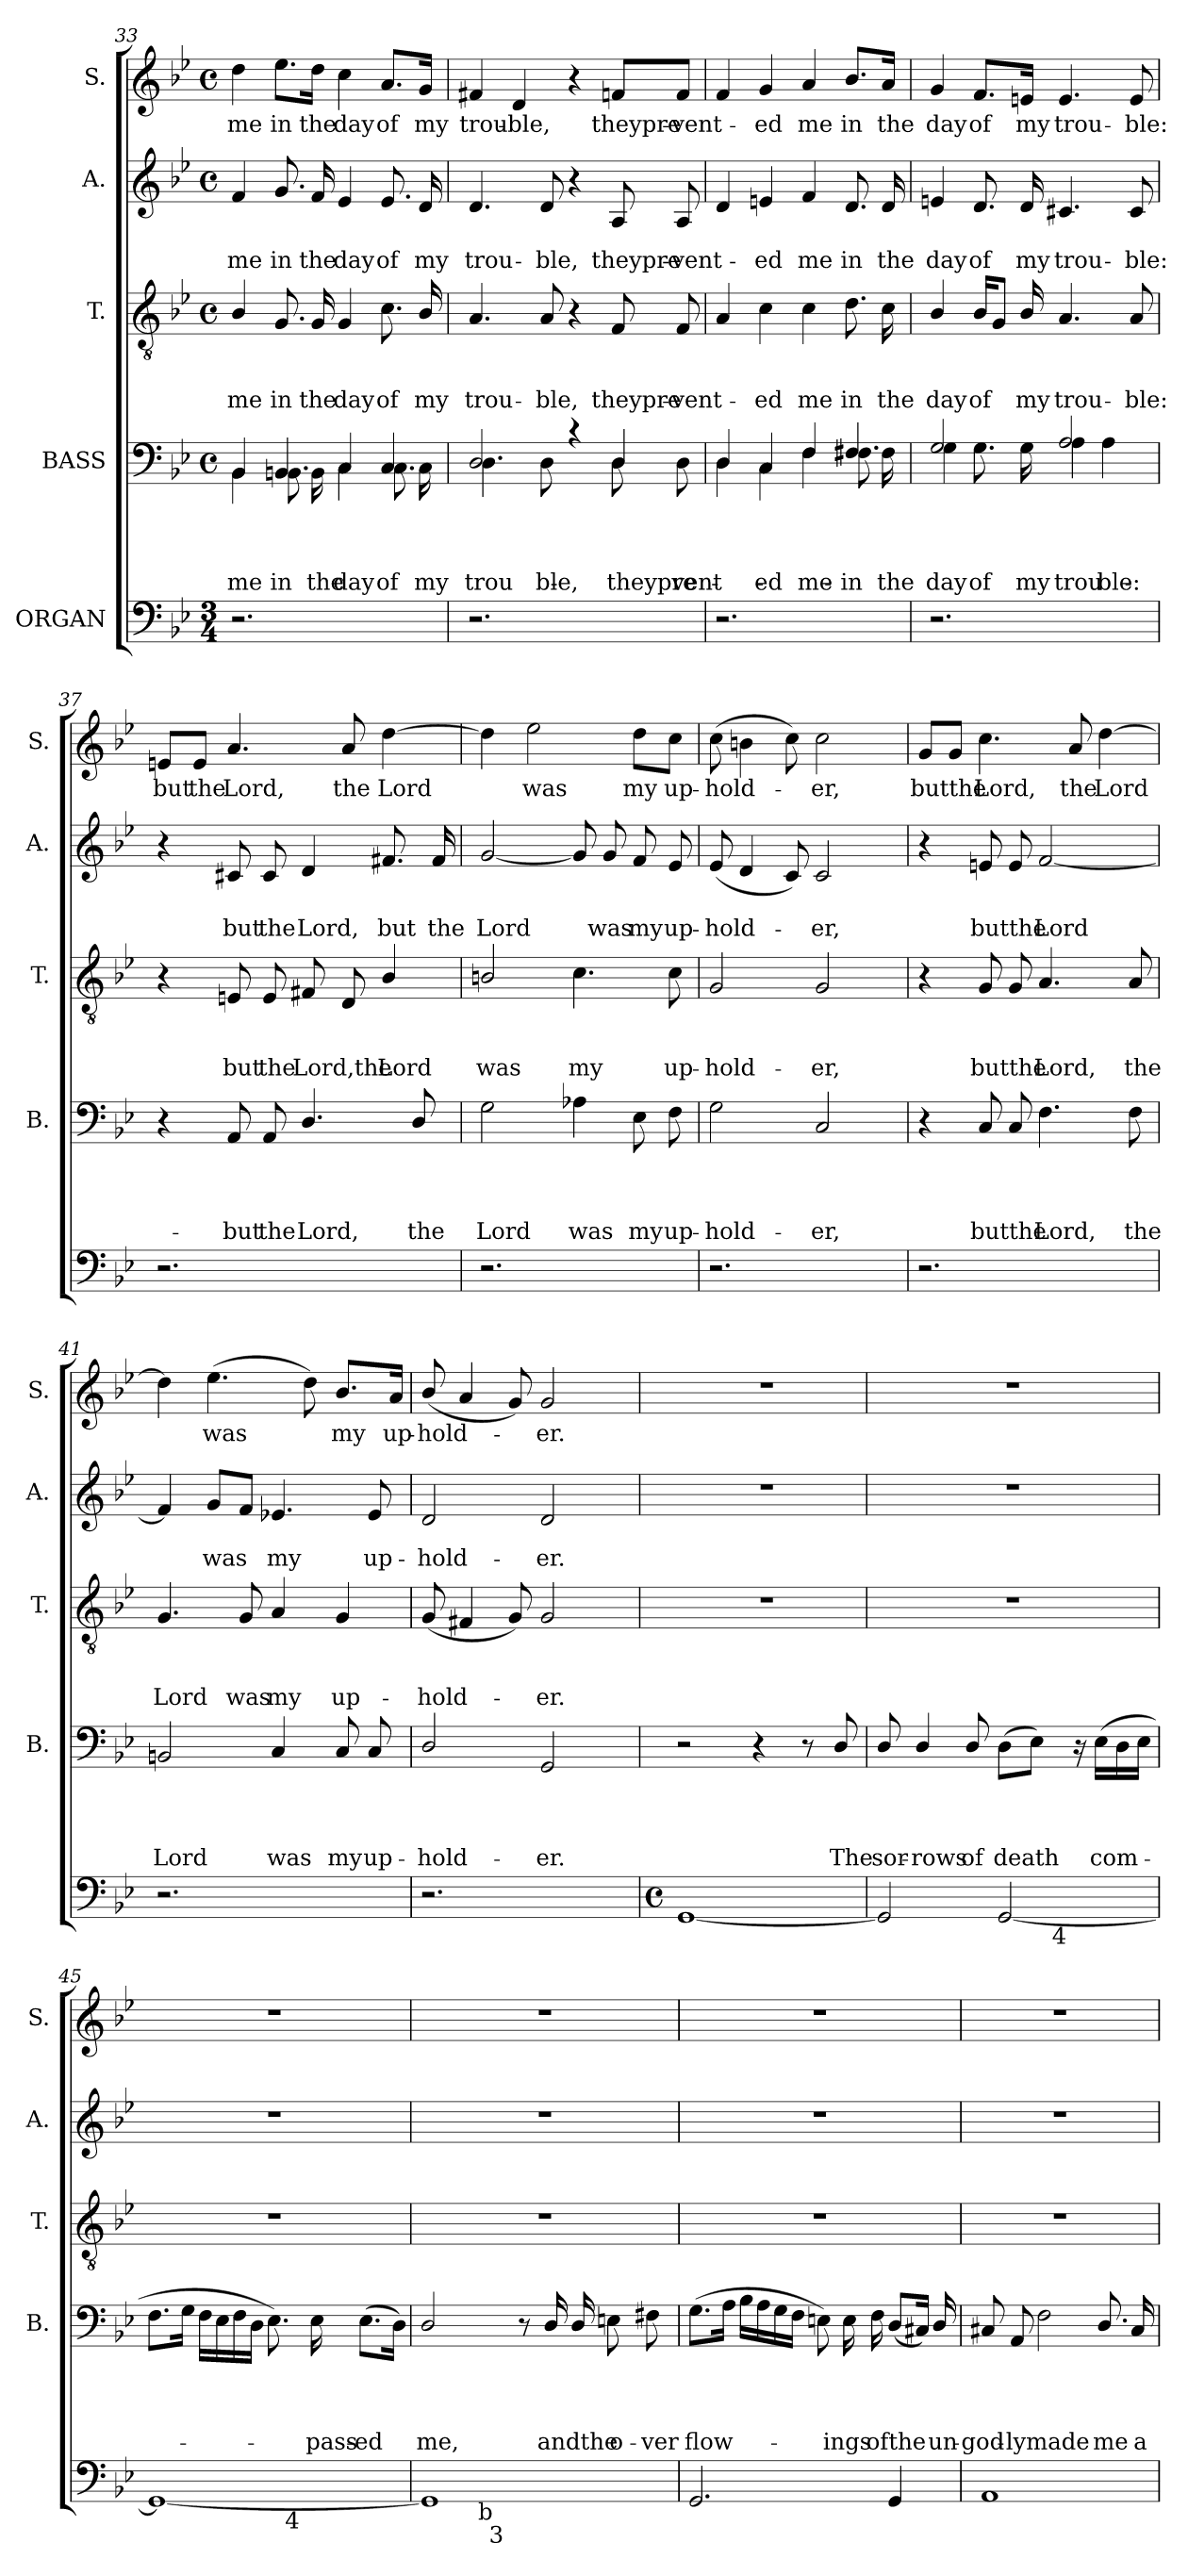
**kern	**kern	**text	**text	**text	**text	**kern	**text	**text	**text	**kern	**text	**text	**kern	**text
*part5	*part4	*part4	*part4	*part4	*part4	*part3	*part3	*part3	*part3	*part2	*part2	*part2	*part1	*part1
*staff5	*staff4	*staff4	*staff4	*staff4	*staff4	*staff3	*staff3	*staff3	*staff3	*staff2	*staff2	*staff2	*staff1	*staff1
*I"ORGAN	*I"BASS	*	*	*	*	*I"T.	*	*	*	*I"A.	*	*	*I"S.	*
*	*I'B.	*	*	*	*	*I'T.	*	*	*	*I'A.	*	*	*I'S.	*
*clefF4	*clefF4	*	*	*	*	*clefGv2	*	*	*	*clefG2	*	*	*clefG2	*
*k[b-e-]	*k[b-e-]	*	*	*	*	*k[b-e-]	*	*	*	*k[b-e-]	*	*	*k[b-e-]	*
*B-:	*B-:	*	*	*	*	*B-:	*	*	*	*B-:	*	*	*B-:	*
*M3/4	*M4/4	*	*	*	*	*M4/4	*	*	*	*M4/4	*	*	*M4/4	*
*	*met(c)	*	*	*	*	*met(c)	*	*	*	*met(c)	*	*	*met(c)	*
=33	=33	=33	=33	=33	=33	=33	=33	=33	=33	=33	=33	=33	=33	=33
!	!	!	!	!	!LO:LY:b	!	!	!	!LO:LY:b	!	!	!LO:LY:b	!	!LO:LY:b
*	*^	*	*	*	*	*	*	*	*	*	*	*	*	*
2.r	4BB-/	4BB-\	.	.	.	-me	4B-/	.	.	me	4f/	.	me	4dd\	me
!	!	!	!	!	!	!LO:LY:b	!	!	!	!LO:LY:b	!	!	!LO:LY:b	!	!LO:LY:b
.	4BBn/	8.BB\	.	.	.	in	8.G/	.	.	in	8.g/	.	in	8.ee-\L	in
!	!	!	!	!	!	!LO:LY:b	!	!	!	!LO:LY:b	!	!	!LO:LY:b	!	!LO:LY:b
.	.	16BB\	.	.	.	the	16G/	.	.	the	16f/	.	the	16dd\Jk	the
!	!	!	!	!	!	!LO:LY:b	!	!	!	!LO:LY:b	!	!	!LO:LY:b	!	!LO:LY:b
.	4C/	4C\	.	.	.	day	4G/	.	.	day	4e-/	.	day	4cc\	day
!	!	!	!	!	!	!LO:LY:b	!	!	!	!LO:LY:b	!	!	!LO:LY:b	!	!LO:LY:b
4ryy	4C/	8.C\	.	.	.	of	8.c\	.	.	of	8.e-/	.	of	8.a/L	of
!	!	!	!	!	!	!LO:LY:b	!	!	!	!LO:LY:b	!	!	!LO:LY:b	!	!LO:LY:b
.	.	16C\	.	.	.	my	16B-/	.	.	my	16d/	.	my	16g/Jk	my
=34	=34	=34	=34	=34	=34	=34	=34	=34	=34	=34	=34	=34	=34	=34	=34
!	!	!	!	!	!	!LO:LY:b	!	!	!	!LO:LY:b	!	!	!LO:LY:b	!	!LO:LY:b
2.r	2D/	4.D\	.	.	.	trou-	4.A/	.	.	trou-	4.d/	.	trou-	4f#X/	trou-
!	!	!	!	!	!	!	!	!	!	!	!	!	!	!	!LO:LY:b
.	.	.	.	.	.	.	.	.	.	.	.	.	.	4d/	-ble,
!	!	!	!	!	!	!LO:LY:b	!	!	!	!LO:LY:b	!	!	!LO:LY:b	!	!
.	.	8D\	.	.	.	-ble,	8A/	.	.	-ble,	8d/	.	-ble,	.	.
.	4rc	4ryy	.	.	.	.	4r	.	.	.	4r	.	.	4r	.
!	!	!	!	!	!	!LO:LY:b	!	!	!	!LO:LY:b	!	!	!LO:LY:b	!	!LO:LY:b
4ryy	4D/	8D\	.	.	.	-theypre-	8F/	.	.	theypre-	8A/	.	theypre-	8fn/L	theypre-
!	!	!	!	!	!	!LO:LY:b	!	!	!	!LO:LY:b	!	!	!LO:LY:b	!	!LO:LY:b
.	.	8D\	.	.	.	vent-	8F/	.	.	-vent-	8A/	.	-vent-	8f/J	-vent-
=35	=35	=35	=35	=35	=35	=35	=35	=35	=35	=35	=35	=35	=35	=35	=35
2.r	4D/	4D\	.	.	.	.	4A/	.	.	.	4d/	.	.	4f/	.
!	!	!	!	!	!	!LO:LY:b	!	!	!	!LO:LY:b	!	!	!LO:LY:b	!	!LO:LY:b
.	4C/	4C\	.	.	.	-ed	4c\	.	.	-ed	4en/	.	-ed	4g/	-ed
!	!	!	!	!	!	!LO:LY:b	!	!	!	!LO:LY:b	!	!	!LO:LY:b	!	!LO:LY:b
.	4F/	4F\	.	.	.	me	4c\	.	.	me	4f/	.	me	4a/	me
!	!	!	!	!	!	!LO:LY:b	!	!	!	!LO:LY:b	!	!	!LO:LY:b	!	!LO:LY:b
4ryy	4F#X/	8.F#\	.	.	.	in	8.d\	.	.	in	8.d/	.	in	8.b-/L	in
!	!	!	!	!	!	!LO:LY:b	!	!	!	!LO:LY:b	!	!	!LO:LY:b	!	!LO:LY:b
.	.	16F#\	.	.	.	the	16c\	.	.	the	16d/	.	the	16a/Jk	the
!!LO:LB:g=z
=36	=36	=36	=36	=36	=36	=36	=36	=36	=36	=36	=36	=36	=36	=36	=36
!	!	!	!	!	!	!LO:LY:b	!	!	!	!LO:LY:b	!	!	!LO:LY:b	!	!LO:LY:b
2.r	2G/	4G\	.	.	.	day	4B-/	.	.	day	4en/	.	day	4g/	day
!	!	!	!	!	!	!LO:LY:b	!	!	!	!LO:LY:b	!	!	!LO:LY:b	!	!LO:LY:b
.	.	8.G\	.	.	.	-of	16B-/KL	.	.	of	8.d/	.	of	8.f/L	of
.	.	.	.	.	.	.	8G/J	.	.	.	.	.	.	.	.
!	!	!	!	!	!	!LO:LY:b	!	!	!	!LO:LY:b	!	!	!LO:LY:b	!	!LO:LY:b
.	.	16G\	.	.	.	my	16B-/	.	.	my	16d/	.	my	16en/Jk	my
!	!	!	!	!	!	!LO:LY:b	!	!	!	!LO:LY:b	!	!	!LO:LY:b	!	!LO:LY:b
.	2A/	4A\	.	.	.	trou-	4.A/	.	.	trou-	4.c#X/	.	trou-	4.e/	trou-
!	!	!	!	!	!	!LO:LY:b	!	!	!	!	!	!	!	!	!
4ryy	.	4A\	.	.	.	ble:	.	.	.	.	.	.	.	.	.
!	!	!	!	!	!	!	!	!	!	!LO:LY:b	!	!	!LO:LY:b	!	!LO:LY:b
.	.	.	.	.	.	.	8A/	.	.	-ble:	8c#/	.	-ble:	8e/	-ble:
*	*v	*v	*	*	*	*	*	*	*	*	*	*	*	*	*
=37	=37	=37	=37	=37	=37	=37	=37	=37	=37	=37	=37	=37	=37	=37
!	!	!	!	!	!	!	!	!	!	!	!	!	!	!LO:LY:b
2.r	4r	.	.	.	.	4r	.	.	.	4r	.	.	8en/L	but
!	!	!	!	!	!	!	!	!	!	!	!	!	!	!LO:LY:b
.	.	.	.	.	.	.	.	.	.	.	.	.	8e/J	the
!	!	!	!	!	!LO:LY:b	!	!	!	!LO:LY:b	!	!	!LO:LY:b	!	!LO:LY:b
.	8AA/	.	.	.	but	8En/	.	.	but	8c#X/	.	but	4.a/	Lord,
!	!	!	!	!	!LO:LY:b	!	!	!	!LO:LY:b	!	!	!LO:LY:b	!	!
.	8AA/	.	.	.	the	8E/	.	.	the	8c#/	.	the	.	.
!	!	!	!	!	!LO:LY:b	!	!	!	!LO:LY:b	!	!	!LO:LY:b	!	!
.	4.D/	.	.	.	Lord,	8F#X/	.	.	Lord,the	4d/	.	Lord,	.	.
!	!	!	!	!	!	!	!	!	!	!	!	!	!	!LO:LY:b
.	.	.	.	.	.	8D/	.	.	.	.	.	.	8a/	the
!	!	!	!	!	!	!	!	!	!LO:LY:b	!	!	!LO:LY:b	!	!LO:LY:b
4ryy	.	.	.	.	.	4B-/	.	.	Lord	8.f#X/	.	but	[>4dd\	Lord
!	!	!	!	!	!LO:LY:b	!	!	!	!	!	!	!	!	!
.	8D/	.	.	.	the	.	.	.	.	.	.	.	.	.
!	!	!	!	!	!	!	!	!	!	!	!	!LO:LY:b	!	!
.	.	.	.	.	.	.	.	.	.	16f#/	.	the	.	.
=38	=38	=38	=38	=38	=38	=38	=38	=38	=38	=38	=38	=38	=38	=38
!	!	!	!	!	!LO:LY:b	!	!	!	!LO:LY:b	!	!	!LO:LY:b	!	!
2.r	2G\	.	.	.	Lord	2Bn/	.	.	was	[<2g/	.	Lord	4dd\]	.
!	!	!	!	!	!	!	!	!	!	!	!	!	!	!LO:LY:b
.	.	.	.	.	.	.	.	.	.	.	.	.	2ee-\	was
!	!	!	!	!	!LO:LY:b	!	!	!	!LO:LY:b	!	!	!	!	!
.	4A-X\	.	.	.	was	4.c\	.	.	my	8g/]	.	.	.	.
!	!	!	!	!	!	!	!	!	!	!	!	!LO:LY:b	!	!
.	.	.	.	.	.	.	.	.	.	8g/	.	was	.	.
!	!	!	!	!	!LO:LY:b	!	!	!	!	!	!	!LO:LY:b	!	!LO:LY:b
4ryy	8E-\	.	.	.	my	.	.	.	.	8f/	.	my	8dd\L	my
!	!	!	!	!	!LO:LY:b	!	!	!	!LO:LY:b	!	!	!LO:LY:b	!	!LO:LY:b
.	8F\	.	.	.	up-	8c\	.	.	up-	8e-/	.	up-	8cc\J	up-
!!LO:LB:g=z
=39	=39	=39	=39	=39	=39	=39	=39	=39	=39	=39	=39	=39	=39	=39
!	!	!	!	!	!LO:LY:b	!	!	!	!LO:LY:b	!	!	!LO:LY:b	!	!LO:LY:b
2.r	2G\	.	.	.	-hold-	2G/	.	.	-hold-	(8e-/	.	-hold-	(>8cc\	-hold-
.	.	.	.	.	.	.	.	.	.	4d/	.	.	4bn\	.
.	.	.	.	.	.	.	.	.	.	8c/)	.	.	8cc\)	.
!	!	!	!	!	!LO:LY:b	!	!	!	!LO:LY:b	!	!	!LO:LY:b	!	!LO:LY:b
.	2C/	.	.	.	-er,	2G/	.	.	-er,	2c/	.	-er,	2cc\	-er,
4ryy	.	.	.	.	.	.	.	.	.	.	.	.	.	.
=40	=40	=40	=40	=40	=40	=40	=40	=40	=40	=40	=40	=40	=40	=40
!	!	!	!	!	!	!	!	!	!	!	!	!	!	!LO:LY:b
2.r	4r	.	.	.	.	4r	.	.	.	4r	.	.	8g/L	butthe
.	.	.	.	.	.	.	.	.	.	.	.	.	8g/J	.
!	!	!	!	!	!LO:LY:b	!	!	!	!LO:LY:b	!	!	!LO:LY:b	!	!LO:LY:b
.	8C/	.	.	.	butthe	8G/	.	.	butthe	8en/	.	butthe	4.cc\	Lord,
.	8C/	.	.	.	.	8G/	.	.	.	8e/	.	.	.	.
!	!	!	!	!	!LO:LY:b	!	!	!	!LO:LY:b	!	!	!LO:LY:b	!	!
.	4.F\	.	.	.	Lord,	4.A/	.	.	Lord,	[<2f/	.	Lord	.	.
!	!	!	!	!	!	!	!	!	!	!	!	!	!	!LO:LY:b
.	.	.	.	.	.	.	.	.	.	.	.	.	8a/	the
!	!	!	!	!	!	!	!	!	!	!	!	!	!	!LO:LY:b
4ryy	.	.	.	.	.	.	.	.	.	.	.	.	[>4dd\	Lord
!	!	!	!	!	!LO:LY:b	!	!	!	!LO:LY:b	!	!	!	!	!
.	8F\	.	.	.	the	8A/	.	.	the	.	.	.	.	.
=41	=41	=41	=41	=41	=41	=41	=41	=41	=41	=41	=41	=41	=41	=41
!	!	!	!	!	!LO:LY:b	!	!	!	!LO:LY:b	!	!	!	!	!
2.r	2BBn/	.	.	.	Lord	4.G/	.	.	Lord	4f/]	.	.	4dd\]	.
!	!	!	!	!	!	!	!	!	!	!	!	!LO:LY:b	!	!LO:LY:b
.	.	.	.	.	.	.	.	.	.	8g/L	.	was	(>4.ee-\	was
!	!	!	!	!	!	!	!	!	!LO:LY:b	!	!	!	!	!
.	.	.	.	.	.	8G/	.	.	was	8f/J	.	.	.	.
!	!	!	!	!	!LO:LY:b	!	!	!	!LO:LY:b	!	!	!LO:LY:b	!	!
.	4C/	.	.	.	was	4A/	.	.	my	4.e-X/	.	my	.	.
.	.	.	.	.	.	.	.	.	.	.	.	.	8dd\)	.
!	!	!	!	!	!LO:LY:b	!	!	!	!LO:LY:b	!	!	!	!	!LO:LY:b
4ryy	8C/	.	.	.	my	4G/	.	.	up-	.	.	.	8.b-/L	my
!	!	!	!	!	!LO:LY:b	!	!	!	!	!	!	!LO:LY:b	!	!
.	8C/	.	.	.	up-	.	.	.	.	8e-/	.	up-	.	.
!	!	!	!	!	!	!	!	!	!	!	!	!	!	!LO:LY:b
.	.	.	.	.	.	.	.	.	.	.	.	.	16a/Jk	up-
=42	=42	=42	=42	=42	=42	=42	=42	=42	=42	=42	=42	=42	=42	=42
!	!	!	!	!	!LO:LY:b	!	!	!	!LO:LY:b	!	!	!LO:LY:b	!	!LO:LY:b
2.r	2D/	.	.	.	-hold-	(<8G/	.	.	-hold-	2d/	.	-hold-	(<8b-/	-hold-
.	.	.	.	.	.	4F#X/	.	.	.	.	.	.	4a/	.
.	.	.	.	.	.	8G/)	.	.	.	.	.	.	8g/)	.
!	!	!	!	!	!LO:LY:b	!	!	!	!LO:LY:b	!	!	!LO:LY:b	!	!LO:LY:b
.	2GG/	.	.	.	-er.	2G/	.	.	-er.	2d/	.	-er.	2g/	-er.
4ryy	.	.	.	.	.	.	.	.	.	.	.	.	.	.
!!LO:PB:g=z
=43	=43	=43	=43	=43	=43	=43	=43	=43	=43	=43	=43	=43	=43	=43
*M4/4	*	*	*	*	*	*	*	*	*	*	*	*	*	*
*met(c)	*	*	*	*	*	*	*	*	*	*	*	*	*	*
[<1GG	2r	.	.	.	.	1r	.	.	.	1r	.	.	1r	.
.	4r	.	.	.	.	.	.	.	.	.	.	.	.	.
.	8r	.	.	.	.	.	.	.	.	.	.	.	.	.
!	!	!	!	!	!LO:LY:b	!	!	!	!	!	!	!	!	!
.	8D/	.	.	.	The	.	.	.	.	.	.	.	.	.
=44	=44	=44	=44	=44	=44	=44	=44	=44	=44	=44	=44	=44	=44	=44
!	!	!	!	!	!LO:LY:b	!	!	!	!	!	!	!	!	!
*^	*	*	*	*	*	*	*	*	*	*	*	*	*	*
2GG/]	2ryy	8D/	.	.	.	sor-	1r	.	.	.	1r	.	.	1r	.
!	!	!	!	!	!	!LO:LY:b	!	!	!	!	!	!	!	!	!
.	.	4D/	.	.	.	-rows	.	.	.	.	.	.	.	.	.
!	!	!	!	!	!	!LO:LY:b	!	!	!	!	!	!	!	!	!
.	.	8D/	.	.	.	of	.	.	.	.	.	.	.	.	.
!	!	!	!	!	!	!LO:LY:b	!	!	!	!	!	!	!	!	!
[<2GG</	8.ryy	(>8D\L	.	.	.	death	.	.	.	.	.	.	.	.	.
.	.	8E-\J)	.	.	.	.	.	.	.	.	.	.	.	.	.
!	!LO:TX:b:t=4	!	!	!	!	!	!	!	!	!	!	!	!	!	!
.	4ryy	.	.	.	.	.	.	.	.	.	.	.	.	.	.
.	.	16rC	.	.	.	.	.	.	.	.	.	.	.	.	.
!	!	!	!	!	!	!LO:LY:b	!	!	!	!	!	!	!	!	!
.	.	(>16E-\LL	.	.	.	com-	.	.	.	.	.	.	.	.	.
.	.	16D\	.	.	.	.	.	.	.	.	.	.	.	.	.
.	16ryy	16E-\JJ	.	.	.	.	.	.	.	.	.	.	.	.	.
=45	=45	=45	=45	=45	=45	=45	=45	=45	=45	=45	=45	=45	=45	=45	=45
1GG<_	2ryy	8.F\L	.	.	.	.	1r	.	.	.	1r	.	.	1r	.
.	.	16G\Jk	.	.	.	.	.	.	.	.	.	.	.	.	.
.	.	16F\LL	.	.	.	.	.	.	.	.	.	.	.	.	.
.	.	16E-\	.	.	.	.	.	.	.	.	.	.	.	.	.
.	.	16F\	.	.	.	.	.	.	.	.	.	.	.	.	.
.	.	16D\JJ	.	.	.	.	.	.	.	.	.	.	.	.	.
.	16ryy	8.E-\)	.	.	.	.	.	.	.	.	.	.	.	.	.
!	!LO:TX:b:t=4	!	!	!	!	!	!	!	!	!	!	!	!	!	!
.	4..ryy	.	.	.	.	.	.	.	.	.	.	.	.	.	.
!	!	!	!	!	!	!LO:LY:b	!	!	!	!	!	!	!	!	!
.	.	16E-\	.	.	.	-pass-	.	.	.	.	.	.	.	.	.
!	!	!	!	!	!	!LO:LY:b	!	!	!	!	!	!	!	!	!
.	.	(>8.E-\L	.	.	.	-ed	.	.	.	.	.	.	.	.	.
.	.	16D\Jk)	.	.	.	.	.	.	.	.	.	.	.	.	.
=46	=46	=46	=46	=46	=46	=46	=46	=46	=46	=46	=46	=46	=46	=46	=46
!	!	!	!	!	!	!LO:LY:b	!	!	!	!	!	!	!	!	!
*	*^	*	*	*	*	*	*	*	*	*	*	*	*	*	*
1GG<]	4ryy	4ryy	2D/	.	.	.	me,	1r	.	.	.	1r	.	.	1r	.
.	16ryy	16.ryy	.	.	.	.	.	.	.	.	.	.	.	.	.	.
!	!LO:TX:b:t=b	!	!	!	!	!	!	!	!	!	!	!	!	!	!	!
.	2ryy	.	.	.	.	.	.	.	.	.	.	.	.	.	.	.
!	!	!LO:TX:b:t=3	!	!	!	!	!	!	!	!	!	!	!	!	!	!
.	.	2ryy	.	.	.	.	.	.	.	.	.	.	.	.	.	.
.	.	.	8r	.	.	.	.	.	.	.	.	.	.	.	.	.
!	!	!	!	!	!	!	!LO:LY:b	!	!	!	!	!	!	!	!	!
.	.	.	16D/	.	.	.	andthe	.	.	.	.	.	.	.	.	.
.	.	.	16D/	.	.	.	.	.	.	.	.	.	.	.	.	.
!	!	!	!	!	!	!	!LO:LY:b	!	!	!	!	!	!	!	!	!
.	.	.	8En\	.	.	.	o-	.	.	.	.	.	.	.	.	.
.	8.ryy	.	.	.	.	.	.	.	.	.	.	.	.	.	.	.
.	.	8ryy	.	.	.	.	.	.	.	.	.	.	.	.	.	.
!	!	!	!	!	!	!	!LO:LY:b	!	!	!	!	!	!	!	!	!
.	.	.	8F#X\	.	.	.	-ver	.	.	.	.	.	.	.	.	.
.	.	32ryy	.	.	.	.	.	.	.	.	.	.	.	.	.	.
!!LO:LB:g=z
=47	=47	=47	=47	=47	=47	=47	=47	=47	=47	=47	=47	=47	=47	=47	=47	=47
!	!	!	!	!	!	!	!LO:LY:b	!	!	!	!	!	!	!	!	!
*v	*v	*v	*	*	*	*	*	*	*	*	*	*	*	*	*	*
2.GG/	(>8.G\L	.	.	.	flow-	1r	.	.	.	1r	.	.	1r	.
.	16A\Jk	.	.	.	.	.	.	.	.	.	.	.	.	.
.	16B-\LL	.	.	.	.	.	.	.	.	.	.	.	.	.
.	16A\	.	.	.	.	.	.	.	.	.	.	.	.	.
.	16G\	.	.	.	.	.	.	.	.	.	.	.	.	.
.	16F\JJ	.	.	.	.	.	.	.	.	.	.	.	.	.
.	8En\)	.	.	.	.	.	.	.	.	.	.	.	.	.
!	!	!	!	!	!LO:LY:b	!	!	!	!	!	!	!	!	!
.	16E\	.	.	.	-ings	.	.	.	.	.	.	.	.	.
!	!	!	!	!	!LO:LY:b	!	!	!	!	!	!	!	!	!
.	16F\	.	.	.	ofthe	.	.	.	.	.	.	.	.	.
4GG/	(<8D/L	.	.	.	.	.	.	.	.	.	.	.	.	.
.	16C#X/Jk)	.	.	.	.	.	.	.	.	.	.	.	.	.
!	!	!	!	!	!LO:LY:b	!	!	!	!	!	!	!	!	!
.	16D/	.	.	.	un-	.	.	.	.	.	.	.	.	.
=48	=48	=48	=48	=48	=48	=48	=48	=48	=48	=48	=48	=48	=48	=48
!	!	!	!	!	!LO:LY:b	!	!	!	!	!	!	!	!	!
1AA	8C#X/	.	.	.	-god-	1r	.	.	.	1r	.	.	1r	.
!	!	!	!	!	!LO:LY:b	!	!	!	!	!	!	!	!	!
.	8AA/	.	.	.	-lymade	.	.	.	.	.	.	.	.	.
.	2F\	.	.	.	.	.	.	.	.	.	.	.	.	.
!	!	!	!	!	!LO:LY:b	!	!	!	!	!	!	!	!	!
.	8.D/	.	.	.	me	.	.	.	.	.	.	.	.	.
!	!	!	!	!	!LO:LY:b	!	!	!	!	!	!	!	!	!
.	16C#/	.	.	.	a-	.	.	.	.	.	.	.	.	.
=	=	=	=	=	=	=	=	=	=	=	=	=	=	=
*-	*-	*-	*-	*-	*-	*-	*-	*-	*-	*-	*-	*-	*-	*-
